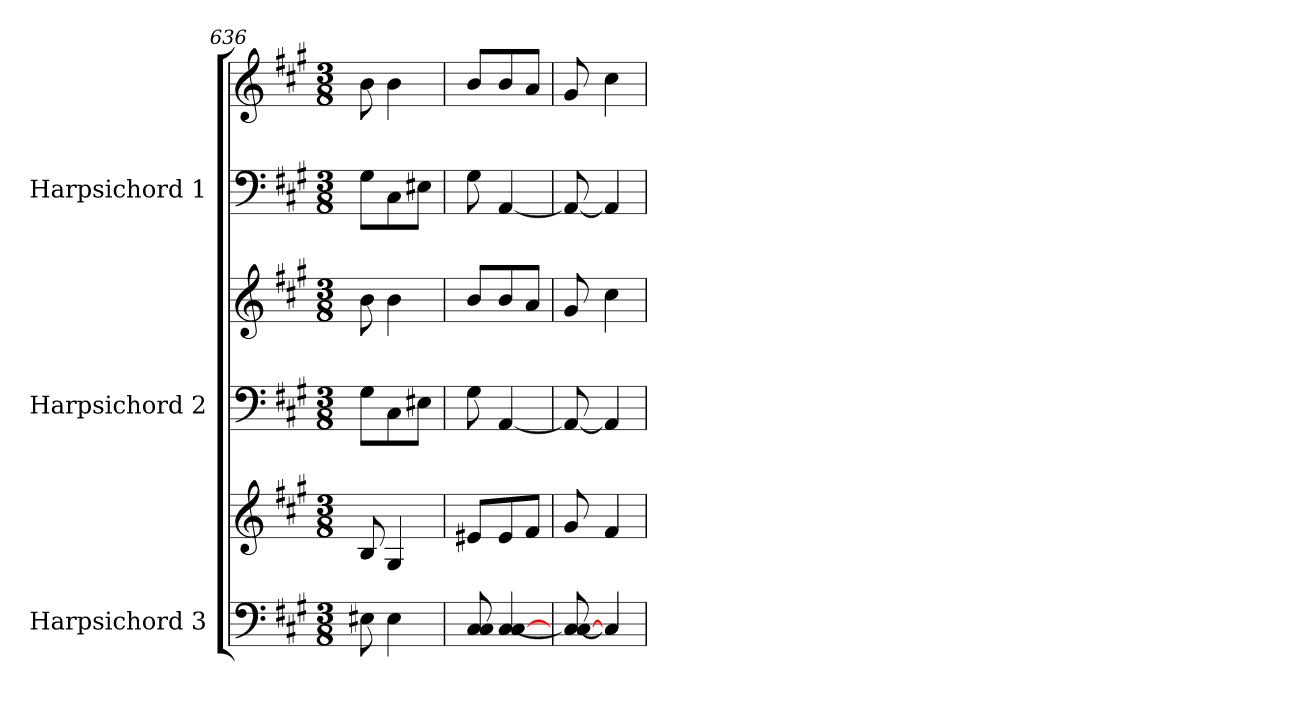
**kern	**kern	**kern	**kern	**kern	**kern
*part3	*part3	*part2	*part2	*part1	*part1
*staff6	*staff5	*staff4	*staff3	*staff2	*staff1
*I"Harpsichord 3	*	*I"Harpsichord 2	*	*I"Harpsichord 1	*
*I'Hp	*	*I'Hp	*	*I'Hp	*
!!LO:LB:g=z
*clefF4	*clefG2	*clefF4	*clefG2	*clefF4	*clefG2
*k[f#c#g#]	*k[f#c#g#]	*k[f#c#g#]	*k[f#c#g#]	*k[f#c#g#]	*k[f#c#g#]
*M3/8	*M3/8	*M3/8	*M3/8	*M3/8	*M3/8
=636	=636	=636	=636	=636	=636
8E#X\	8B/	8G#\L	8b\	8G#\L	8b\
4E#\	4G#/	8C#\	4b\	8C#\	4b\
.	.	8E#X\J	.	8E#X\J	.
=637	=637	=637	=637	=637	=637
8C#/ 8C#/	8e#X/L	8G#\	8b/L	8G#\	8b/L
[4C#/ [4C#/	8e#/	[4AA/	8b/	[4AA/	8b/
.	8f#/J	.	8a/J	.	8a/J
=638	=638	=638	=638	=638	=638
8C#/_ [8C#/	8g#/	8AA/_	8g#/	8AA/_	8g#/
4C#/]	4f#/	4AA/]	4cc#\	4AA/]	4cc#\
=	=	=	=	=	=
*-	*-	*-	*-	*-	*-
